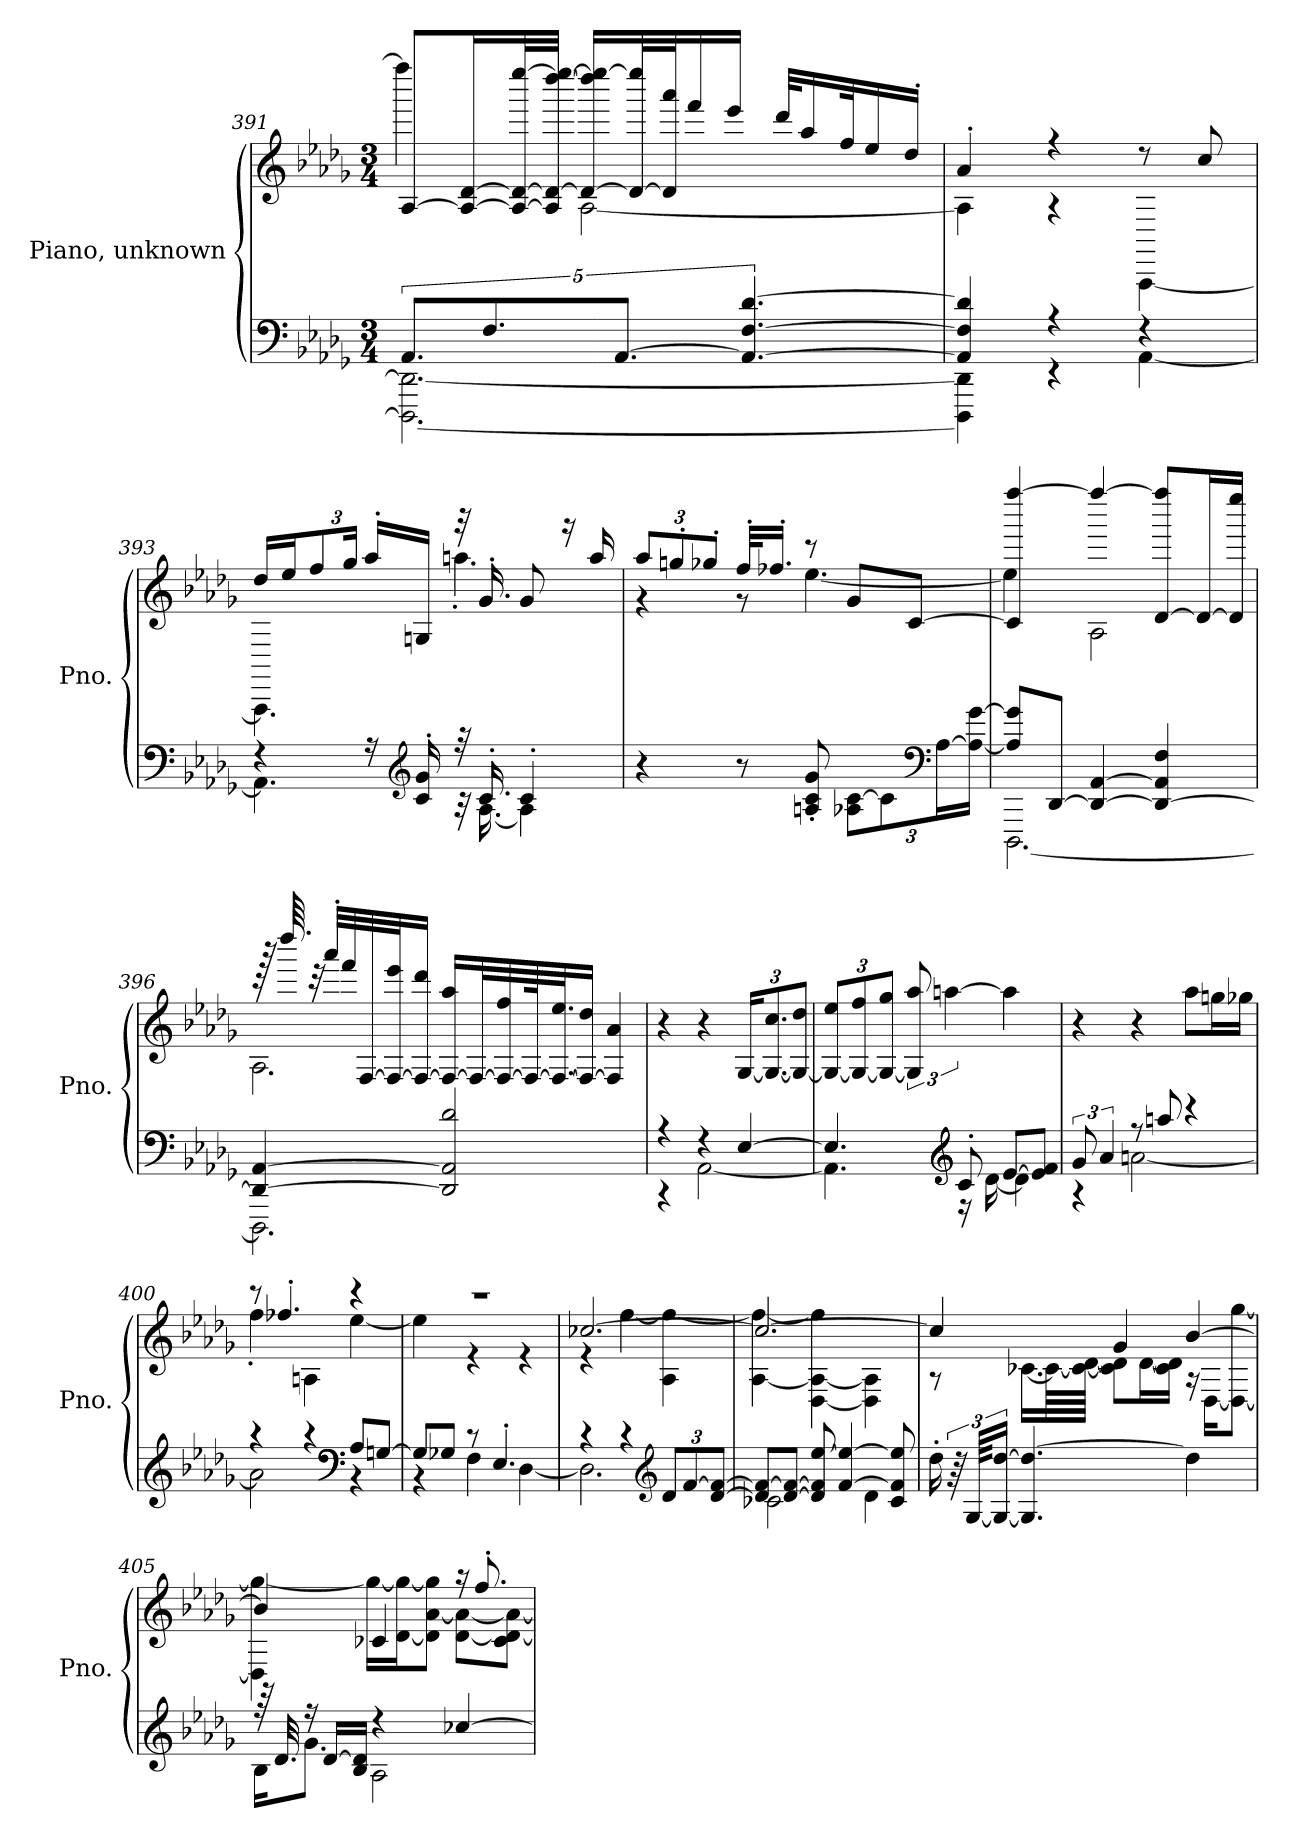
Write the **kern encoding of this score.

**kern	**kern
*part1	*part1
*staff2	*staff1
*I"Piano, unknown	*
*I'Pno.	*
*clefF4	*clefG2
*k[b-e-a-d-g-]	*k[b-e-a-d-g-]
*M3/4	*M3/4
=391	=391
*^	*^
10.AA-/L	2.DDD-\_ 2.DD-\_	[8A-/L	4ffff\]
.	.	16A-/_ [16d-/L	.
10.F/	.	.	.
.	.	32A-/_ 32d-/_ [32eeee-/L	.
.	.	32A-/] 32d-/_ [32dddd-/ 32eeee-/_JJJ	.
.	.	16d-/_ 16dddd-/] 16eeee-/_LL	[2A-\
[10.AA-/J	.	.	.
.	.	32d-/_ 32eeee-/]L	.
.	.	32d-/] 32aaa-/J	.
.	.	16fff/	.
.	.	16eee-/JJ	.
5.AA-/_ [5.F/ [5.d-/	.	.	.
.	.	32ddd-/KLL	.
.	.	16aa-/	.
.	.	32ff/K	.
.	.	16ee-/	.
.	.	16dd-'/JJ	.
=392	=392	=392	=392
4AA-/] 4F/] 4d-/]	4DDD-\] 4DD-\]	4a-'/	4A-\]
4r	4r	4r	4r
4r	[4AA-\	8r	[4AAA-\
.	.	8cc/	.
!!LO:PB:g=z	!!
=393	=393	=393	=393
4r	4.AA-\]	16dd-/LL	4.AAA-\]
.	.	16ee-/J	.
*	*	*Xbrackettup	*
.	.	12ff/	.
.	.	24gg-/Jk	.
16r	.	16aa-'/LL	.
*clefG2	*	*	*
16c/' 16g-/'	.	16Gn/JJ	.
32r	32r	32r	4.aan'\
16.c'/	[16.A-\	16.g-'/	.
4c'/	4A-\]	8g-/	.
.	.	16r	.
.	.	16aa/	.
*v	*v	*	*
=394	=394	=394
4r	12aa-/L	4r
.	12ggn'/	.
.	12gg-X'/J	.
8r	32ff'/KLL	8r
.	16.ff-X'/JJ	.
8An/' 8c/' 8g-/'	8r	[4.ee-\
*Xbrackettup	*	*
12A-X\ [12c\L	8g-/L	.
12c\]	.	.
.	[8c/J	.
*clefF4	*	*
[24A-\L	.	.
24A-\_ [24g-\JJ	.	.
=395	=395	=395
*^	*	*
8A-/] 8g-/]L	[2.DDD-\	4c/] [4ffff/	4ee-\]
[8DD-/J	.	.	.
4DD-/_ [4AA-/	.	4ffff/_	2A-\
4DD-/_ 4AA-/] 4F/	.	[8d-/ 8ffff/]L	.
.	.	16d-/L_	.
.	.	16d-/] 16eeee-/JJ	.
!!LO:LB:g=z	!!
=396	=396	=396	=396
4DD-/_ [4AA-/	2.DDD-\]	128r	2.A-\
.	.	64.dddd-/	.
.	.	32r	.
.	.	32aaa-'/LLL	.
.	.	32fff/	.
.	.	[32F/	.
.	.	32F/_ 32eee-/J	.
.	.	16F/_ 16ddd-/JJ	.
2DD-/] 2AA-/] 2d-/	.	16F/_ 16aa-/LL	.
.	.	32F/L_	.
.	.	32F/_ 32ff/	.
.	.	64F/K_	.
.	.	32.F/_ 32.ee-/J	.
.	.	16F/_ 16dd-/JJ	.
.	.	4F/] 4a-/	.
*	*	*v	*v
=397	=397	=397
4r	4r	4r
4r	[2AA-\	4r
[4E-/	.	[24G-/KL
.	.	12.G-/_ 12.cc/
.	.	12G-/_ 12dd-/J
!!LO:LB:g=z
=398	=398	=398
4.E-/]	4.AA-\]	12G-/_ 12ee-/L
.	.	12G-/_ 12ff/
.	.	12G-/_ 12gg-/J
*	*	*brackettup
.	.	12G-/] 12aa-/
.	.	[6aan\
*clefG2	*	*
8c'/	16r	.
.	[16d-\	.
[8e-/L	4d-\]	4aa\]
8e-/] 8f/J	.	.
=399	=399	=399
*brackettup	*	*
12g-/	4r	4r
6a-/	.	.
8r	[2an\	4r
8aan/	.	.
4r	.	8aa-\L
.	.	16ggn\L
.	.	16gg-X\JJ
=400	=400	=400
*	*	*^
4r	2a\]	8r	4ff'\
.	.	4.ff-X'/	.
4r	.	.	4An\
*clefF4	*	*	*
8A-/L	4r	4r	[4ee-\
[8Gn/J	.	.	.
!!LO:LB:g=z	!!
=401	=401	=401	=401
8G/L]	4r	2.r	4ee-\]
8G-X/J	.	.	.
8r	4F\	.	4r
4.E-'/	.	.	.
.	[4D-\	.	4r
=402	=402	=402	=402
4r	2.D-\]	[2.cc-X/	4r
4r	.	.	[4ff\
*clefG2	*	*	*
*Xbrackettup	*	*	*
12d-/L	.	.	4A-\ 4ff\_
[12f/	.	.	.
[12d-/ 12f/_J	.	.	.
=403	=403	=403	=403
8d-/] 8f/_L	2c-X\	2.cc-/_	[4A-\ 4ff\_
[8d-/ 8f/_J	.	.	.
8d-/] 8f/] [8ee-/	.	.	[4D-\ 4A-\_ 4ff\]
[4f/ 4ee-/_	.	.	.
.	4d-\	.	4D-\] 4A-\]
8c-/ 8f/] 8ee-/]	.	.	.
*v	*v	*	*
!!LO:LB:g=z	!!
=404	=404	=404
16dd-'\	4cc-/]	8r
*brackettup	*	*
96r	.	.
[96G-/KKLL	.	.
24G-/_ [24dd-/JJ	.	.
4.G-/] 4.dd-/_	.	[16.c-X\LL
.	.	64c-\LL_
.	.	64c-\_ [64d-\JJJJ
.	4g-/	8c-\] 8d-\]L
.	.	[16d-\L
.	.	16c-\ 16d-\]JJ
4dd-\]	[4b-/	16r
.	.	[16D-\KL
.	.	8D-\_ [8gg-\J
=405	=405	=405
*^	*	*
64r	16B-\KL	4b-/]	4D-\] 4gg-\_
32.d-/	.	.	.
16r	8.g-\J	.	.
[16d-/LL	.	.	.
16B-/ 16d-/]JJ	.	.	.
4r	2A-\	4c-X/	16gg-\LL_
.	.	.	[16d-\ 16gg-\_J
.	.	.	8d-\] [8a-\ 8gg-\]J
[4cc-X/	.	16r	[8d-\ 8a-\_L
.	.	8.ff'/	.
.	.	.	8c-\ 8d-\_ 8a-\_J
*v	*v	*	*
*	*v	*v
=	=
*-	*-
